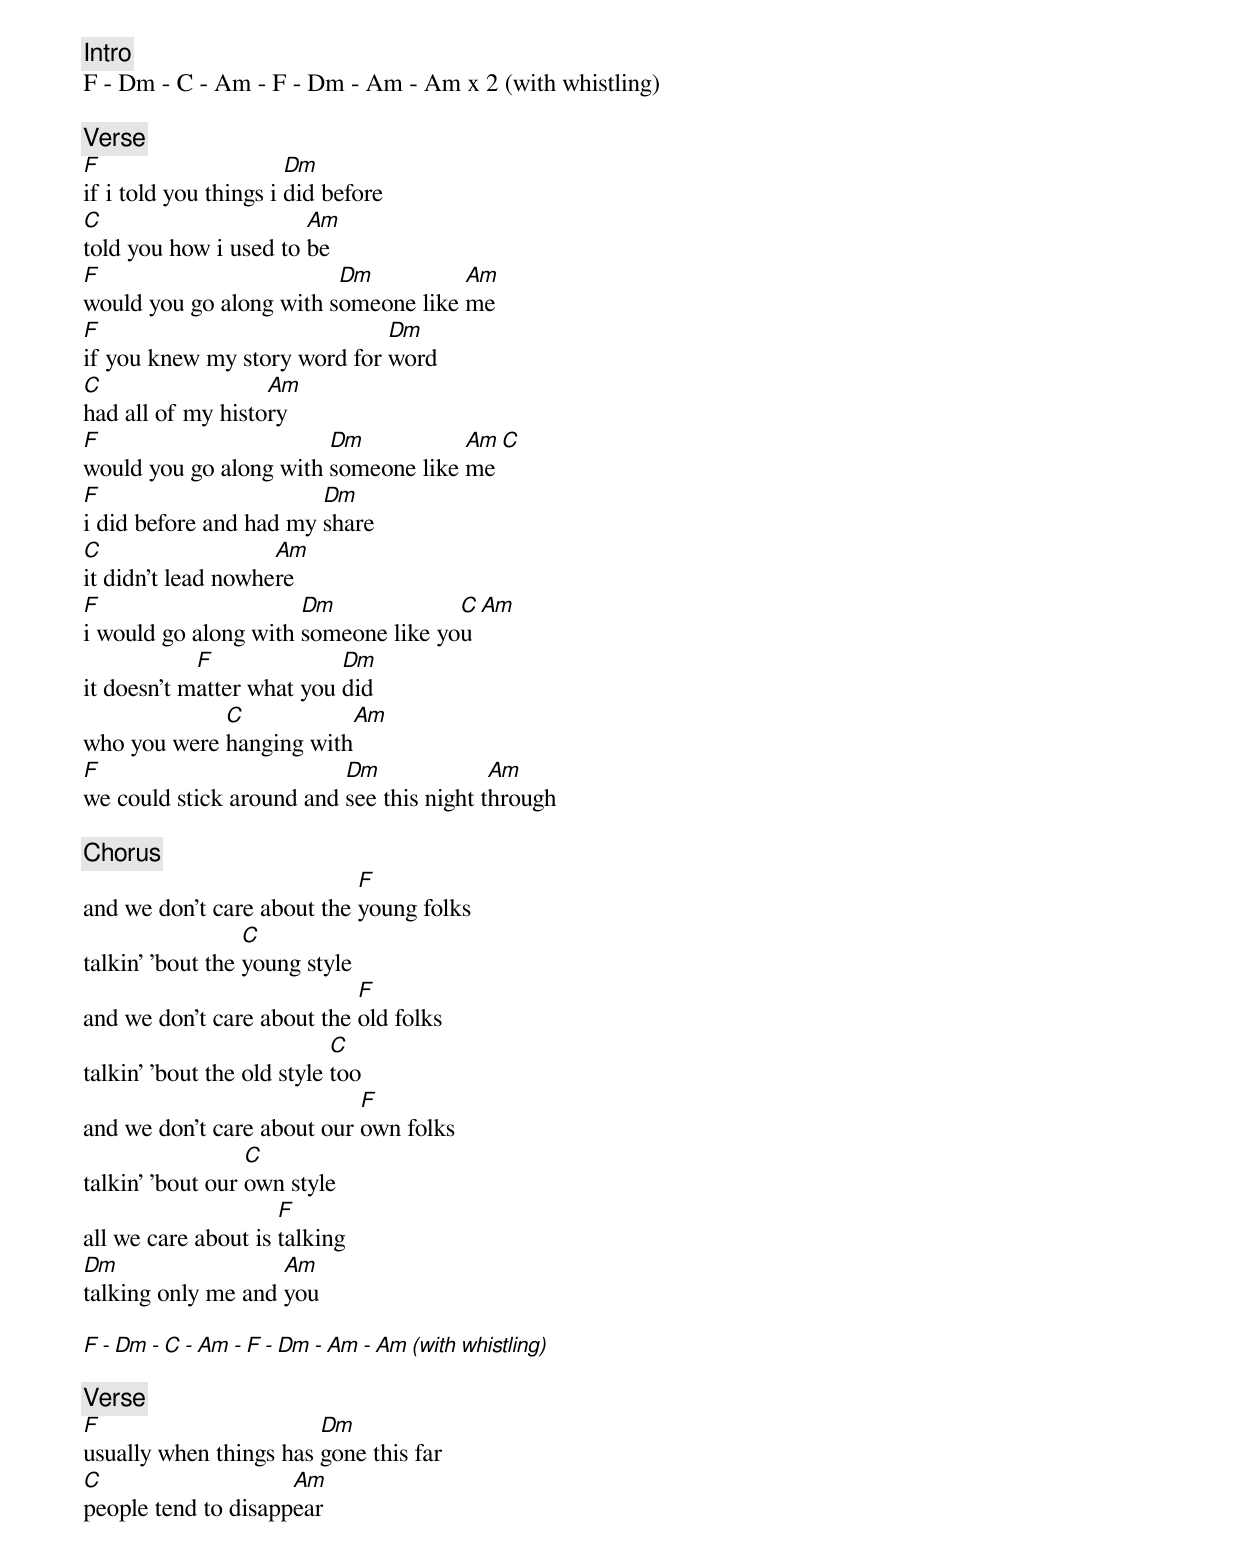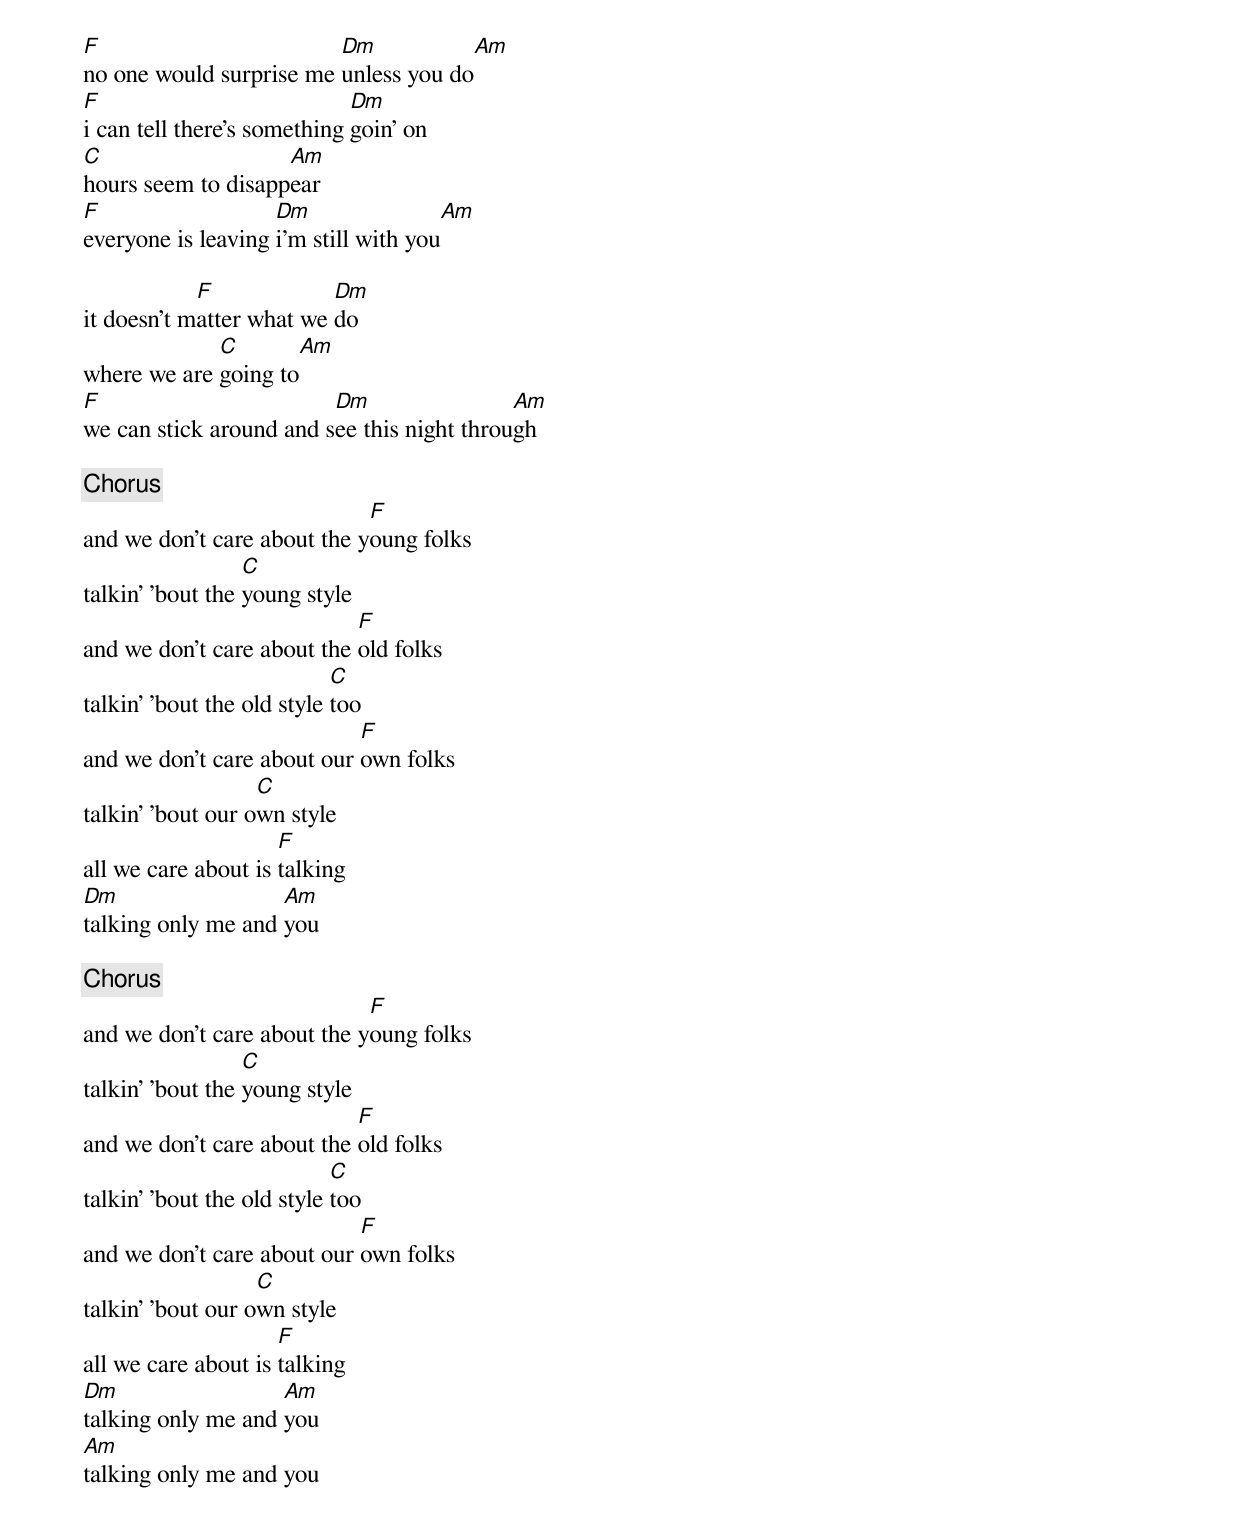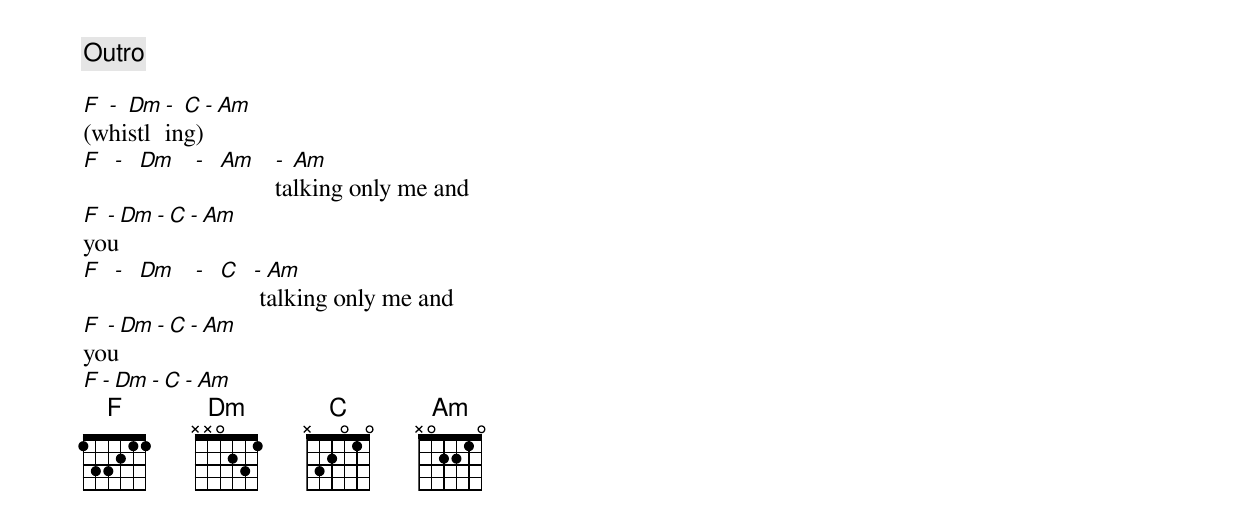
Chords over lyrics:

[Intro]
F - Dm - C - Am - F - Dm - Am - Am x 2 (with whistling)

[Verse]
F                      Dm
if i told you things i did before
C                      Am
told you how i used to be
F                        Dm          Am
would you go along with someone like me
F                             Dm
if you knew my story word for word
C                  Am
had all of my history
F                       Dm           Am  C
would you go along with someone like me
F                       Dm
i did before and had my share
C                   Am
it didn't lead nowhere
F                     Dm             C   Am
i would go along with someone like you
            F              Dm
it doesn't matter what you did
             C              Am
who you were hanging with
F                         Dm              Am
we could stick around and see this night through

[Chorus]
                            F
and we don't care about the young folks
                  C
talkin' 'bout the young style
                            F
and we don't care about the old folks
                            C
talkin' 'bout the old style too
                            F
and we don't care about our own folks
                  C
talkin' 'bout our own style
                     F
all we care about is talking
Dm                  Am
talking only me and you

F - Dm - C - Am - F - Dm - Am - Am (with whistling)

[Verse]
F                       Dm
usually when things has gone this far
C                    Am
people tend to disappear
F                        Dm           Am
no one would surprise me unless you do
F                            Dm
i can tell there's something goin' on
C                   Am
hours seem to disappear
F                   Dm                Am
everyone is leaving i'm still with you

            F             Dm
it doesn't matter what we do
             C              Am
where we are going to
F                        Dm                 Am
we can stick around and see this night through

[Chorus]
                             F
and we don't care about the young folks
                  C
talkin' 'bout the young style
                            F
and we don't care about the old folks
                            C
talkin' 'bout the old style too
                            F
and we don't care about our own folks
                   C
talkin' 'bout our own style
                     F
all we care about is talking
Dm                  Am
talking only me and you

[Chorus]
                             F
and we don't care about the young folks
                  C
talkin' 'bout the young style
                            F
and we don't care about the old folks
                            C
talkin' 'bout the old style too
                            F
and we don't care about our own folks
                   C
talkin' 'bout our own style
                     F
all we care about is talking
Dm                  Am
talking only me and you
Am
talking only me and you

[Outro]

F - Dm - C - Am
(whistling)
F - Dm - Am - Am
            talking only me and
F - Dm - C - Am
you
F - Dm - C - Am
            talking only me and
F - Dm - C - Am
you
F - Dm - C - Am
